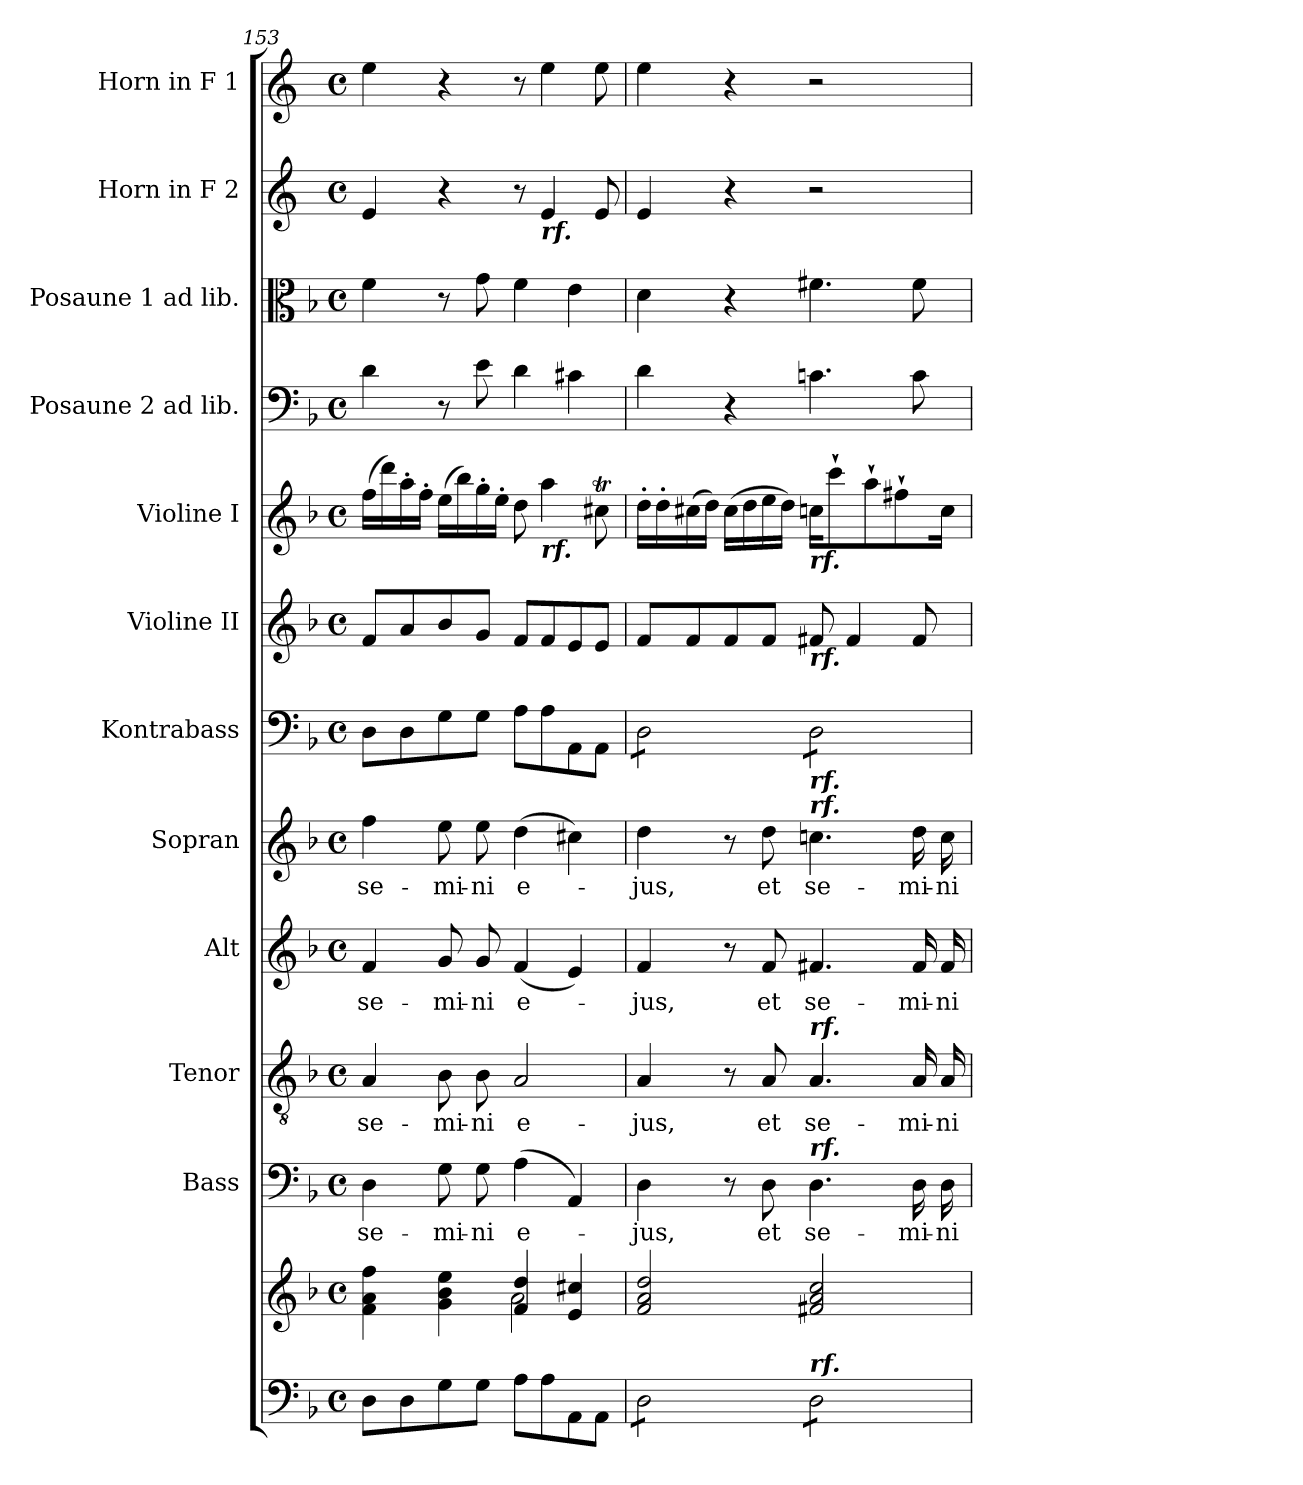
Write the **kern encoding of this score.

**kern	**kern	**kern	**text	**kern	**text	**kern	**text	**kern	**text	**kern	**kern	**kern	**kern	**dynam	**kern	**dynam	**kern	**kern
*part12	*part12	*part11	*part11	*part10	*part10	*part9	*part9	*part8	*part8	*part7	*part6	*part5	*part4	*part4	*part3	*part3	*part2	*part1
*staff13	*staff12	*staff11	*staff11	*staff10	*staff10	*staff9	*staff9	*staff8	*staff8	*staff7	*staff6	*staff5	*staff4	*staff4	*staff3	*staff3	*staff2	*staff1
*	*	*I"Bass	*	*I"Tenor	*	*I"Alt	*	*I"Sopran	*	*I"Kontrabass	*I"Violine II	*I"Violine I	*I"Posaune 2 ad lib.	*	*I"Posaune 1 ad lib.	*	*I"Horn in F 2	*I"Horn in F 1
*	*	*I'B.	*	*I'T.	*	*I'A.	*	*I'S.	*	*I'Kb.	*I'Vl. II	*I'Vl. I	*I'Pos. 2	*	*I'Pos. 1	*	*I'Hrn. F 2	*I'Hrn. F 1
!!LO:PB:g=z
*clefF4	*clefG2	*clefF4	*	*clefGv2	*	*clefG2	*	*clefG2	*	*clefF4	*clefG2	*clefG2	*clefF4	*	*clefC3	*	*clefG2	*clefG2
*	*	*	*	*	*	*	*	*	*	*ITrd7c12	*	*	*	*	*	*	*ITrd4c7	*ITrd4c7
*k[b-]	*k[b-]	*k[b-]	*	*k[b-]	*	*k[b-]	*	*k[b-]	*	*k[b-]	*k[b-]	*k[b-]	*k[b-]	*	*k[b-]	*	*k[b-]	*k[b-]
*F:	*F:	*F:	*	*F:	*	*F:	*	*F:	*	*F:	*F:	*F:	*F:	*	*F:	*	*F:	*F:
*M4/4	*M4/4	*M4/4	*	*M4/4	*	*M4/4	*	*M4/4	*	*M4/4	*M4/4	*M4/4	*M4/4	*	*M4/4	*	*M4/4	*M4/4
*met(c)	*met(c)	*met(c)	*	*met(c)	*	*met(c)	*	*met(c)	*	*met(c)	*met(c)	*met(c)	*met(c)	*	*met(c)	*	*met(c)	*met(c)
=153	=153	=153	=153	=153	=153	=153	=153	=153	=153	=153	=153	=153	=153	=153	=153	=153	=153	=153
*	*^	*	*	*	*	*	*	*	*	*	*	*	*	*	*	*	*	*
!	!	!	!	!LO:LY:b	!	!LO:LY:b	!	!LO:LY:b	!	!LO:LY:b	!	!	!	!	!	!	!	!	!
8D\L	4f\ 4a\ 4ff\	2ryy	4D\	se-	4A/	se-	4f/	se-	4ff\	se-	8DD\L	8f/L	(>16ff\LL	4d\	.	4f\	.	4A/	4a\
.	.	.	.	.	.	.	.	.	.	.	.	.	16ddd\)	.	.	.	.	.	.
8D\	.	.	.	.	.	.	.	.	.	.	8DD\	8a/	16aa'>\	.	.	.	.	.	.
.	.	.	.	.	.	.	.	.	.	.	.	.	16ff'>\JJ	.	.	.	.	.	.
!	!	!	!	!LO:LY:b	!	!LO:LY:b	!	!LO:LY:b	!	!LO:LY:b	!	!	!	!	!	!	!	!	!
8G\	4g\ 4b-\ 4ee\	.	8G\	-mi-	8B-\	-mi-	8g/	-mi-	8ee\	-mi-	8GG\	8b-/	(>16ee\LL	8r	.	8r	.	4r	4r
.	.	.	.	.	.	.	.	.	.	.	.	.	16bb-\)	.	.	.	.	.	.
!	!	!	!	!LO:LY:b	!	!LO:LY:b	!	!LO:LY:b	!	!LO:LY:b	!	!	!	!	!	!	!	!	!
8G\J	.	.	8G\	-ni	8B-\	-ni	8g/	-ni	8ee\	-ni	8GG\J	8g/J	16gg'>\	8e\	.	8g\	.	.	.
.	.	.	.	.	.	.	.	.	.	.	.	.	16ee'>\JJ	.	.	.	.	.	.
!	!	!	!	!LO:LY:b	!	!LO:LY:b	!	!LO:LY:b	!	!LO:LY:b	!	!	!	!	!	!	!	!	!
8A\L	4f/ 4dd/	2a\	(>4A\	e-	2A/	e-	(<4f/	e-	(>4dd\	e-	8AA\L	8f/L	8dd\	4d\	.	4f\	.	8r	8r
!	!	!	!	!	!	!	!	!	!	!	!	!	!	!	!	!	!	!LO:TX:b:Bi:t=rf.	!
!	!	!	!	!	!	!	!	!	!	!	!	!	!LO:TX:b:Bi:t=rf.	!	!	!	!	!	!
8A\	.	.	.	.	.	.	.	.	.	.	8AA\	8f/	4aa\	.	.	.	.	4A/	4a\
8AA\	4e/ 4cc#X/	.	4AA/)	.	.	.	4e/)	.	4cc#X\)	.	8AAA\	8e/	.	4c#X\	.	4e\	.	.	.
8AA\J	.	.	.	.	.	.	.	.	.	.	8AAA\J	8e/J	8cc#Xt\	.	.	.	.	8A/	8a\
*	*v	*v	*	*	*	*	*	*	*	*	*	*	*	*	*	*	*	*	*
=154	=154	=154	=154	=154	=154	=154	=154	=154	=154	=154	=154	=154	=154	=154	=154	=154	=154	=154
!	!	!	!LO:LY:b	!	!LO:LY:b	!	!LO:LY:b	!	!LO:LY:b	!	!	!	!	!	!	!	!	!
*tremolo	*	*	*	*	*	*	*	*	*	*	*	*	*	*	*	*	*	*
*	*	*	*	*	*	*	*	*	*	*tremolo	*	*	*	*	*	*	*	*
8D\L	2f/ 2a/ 2dd/	4D\	-jus,	4A/	-jus,	4f/	-jus,	4dd\	-jus,	8DD\L	8f/L	16dd'>\LL	4d\	.	4d\	.	4A/	4a\
.	.	.	.	.	.	.	.	.	.	.	.	16dd'>\	.	.	.	.	.	.
8D\	.	.	.	.	.	.	.	.	.	8DD\	8f/	(>16cc#X\	.	.	.	.	.	.
.	.	.	.	.	.	.	.	.	.	.	.	16dd\JJ)	.	.	.	.	.	.
8D\	.	8r	.	8r	.	8r	.	8r	.	8DD\	8f/	(>16cc#\LL	4r	.	4r	.	4r	4r
.	.	.	.	.	.	.	.	.	.	.	.	16dd\	.	.	.	.	.	.
!	!	!	!LO:LY:b	!	!LO:LY:b	!	!LO:LY:b	!	!LO:LY:b	!	!	!	!	!	!	!	!	!
8D\J	.	8D\	et	8A/	et	8f/	et	8dd\	et	8DD\J	8f/J	16ee\	.	.	.	.	.	.
.	.	.	.	.	.	.	.	.	.	.	.	16dd\JJ)	.	.	.	.	.	.
!	!	!	!	!	!	!	!	!	!	!	!	!LO:TX:b:Bi:t=rf.	!	!	!	!	!	!
!	!	!	!	!	!	!	!	!	!	!	!LO:TX:b:Bi:t=rf.	!	!	!	!	!	!	!
!	!	!	!	!	!	!	!	!	!	!LO:TX:b:Bi:t=rf.	!	!	!	!	!	!	!	!
!	!	!	!	!	!	!	!	!LO:TX:a:Bi:t=rf.	!	!	!	!	!	!	!	!	!	!
!	!	!	!	!LO:TX:a:Bi:t=rf.	!	!	!	!	!	!	!	!	!	!	!	!	!	!
!	!	!LO:TX:a:Bi:t=rf.	!	!	!	!	!	!	!	!	!	!	!	!	!	!	!	!
!LO:TX:a:Bi:t=rf.	!	!	!	!	!	!	!	!	!	!	!	!	!	!	!	!	!	!
!	!	!	!LO:LY:b	!	!LO:LY:b	!	!LO:LY:b	!	!LO:LY:b	!	!	!	!	!LO:DY:b	!	!LO:DY:b	!	!
8D\L	2f#X/ 2a/ 2cc/	4.D\	se-	4.A/	se-	4.f#X/	se-	4.ccn\	se-	8DD\L	8f#X/	16ccn\KL	4.cn\	pf	4.f#X\	pf	2r	2r
.	.	.	.	.	.	.	.	.	.	.	.	8ccc`>\	.	.	.	.	.	.
8D\	.	.	.	.	.	.	.	.	.	8DD\	4f#/	.	.	.	.	.	.	.
.	.	.	.	.	.	.	.	.	.	.	.	8aa`>\	.	.	.	.	.	.
8D\	.	.	.	.	.	.	.	.	.	8DD\	.	.	.	.	.	.	.	.
.	.	.	.	.	.	.	.	.	.	.	.	8ff#X`>\	.	.	.	.	.	.
!	!	!	!LO:LY:b	!	!LO:LY:b	!	!LO:LY:b	!	!LO:LY:b	!	!	!	!	!	!	!	!	!
8D\J	.	16D\	-mi-	16A/	-mi-	16f#/	-mi-	16dd\	-mi-	8DD\J	8f#/	.	8c\	.	8f#\	.	.	.
*	*	*	*	*	*	*	*	*	*	*Xtremolo	*	*	*	*	*	*	*	*
*Xtremolo	*	*	*	*	*	*	*	*	*	*	*	*	*	*	*	*	*	*
!	!	!	!LO:LY:b	!	!LO:LY:b	!	!LO:LY:b	!	!LO:LY:b	!	!	!	!	!	!	!	!	!
.	.	16D\	-ni	16A/	-ni	16f#/	-ni	16cc\	-ni	.	.	16cc\Jk	.	.	.	.	.	.
=	=	=	=	=	=	=	=	=	=	=	=	=	=	=	=	=	=	=
*-	*-	*-	*-	*-	*-	*-	*-	*-	*-	*-	*-	*-	*-	*-	*-	*-	*-	*-
